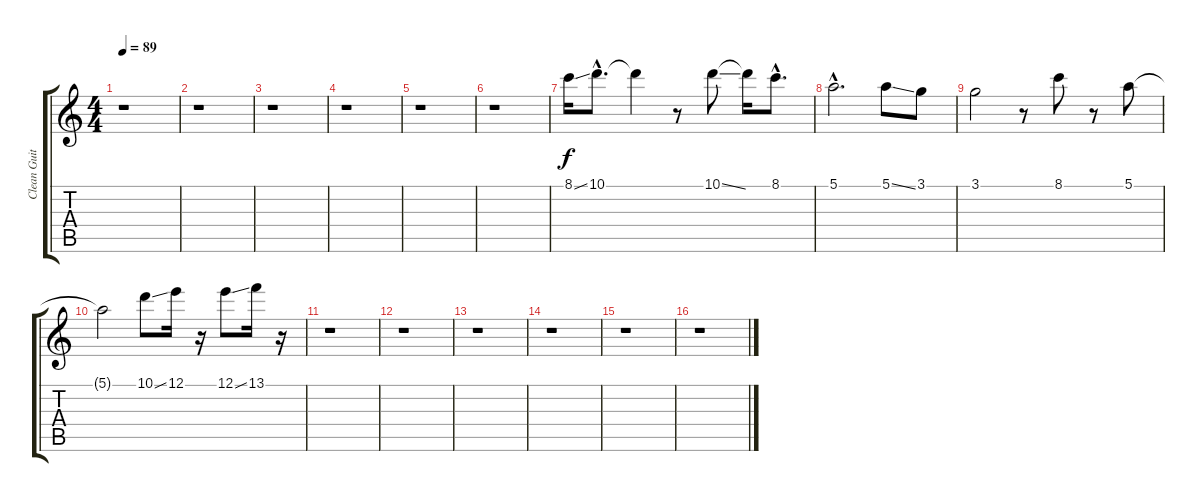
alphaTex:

\track ("Clean Guitar" "Clean Guit") {instrument electricguitarjazz}
\staff {score tabs}
\tuning (E4 B3 G3 D3 A2 E2) {hide}
\ts (4 4)
\tempo 89
\clef g2
\ks c
r.1{dy f} |
r.1 |
r.1 |
r.1 |
r.1 |
r.1 |
8.1{ss}.16 10.1{hac}.8{d} 10.1{t}.4 r.8 10.1{ss}.8 10.1{t}.16 8.1{hac}.8{d} |
5.1{hac}.2{d} 5.1{ss}.8 3.1.8 |
3.1.2 r.8 8.1.8 r.8 5.1.8 |
5.1{t}.2 10.1{ss}.8 12.1.16 r.16 12.1{ss}.8 13.1.16 r.16 |
r.1 |
r.1 |
r.1 |
r.1 |
r.1 |
r.1
